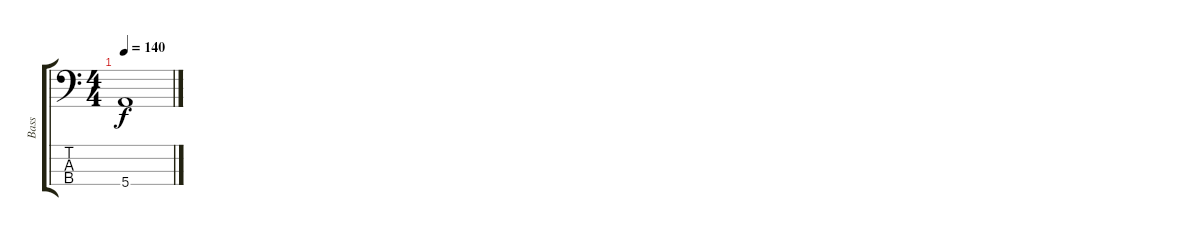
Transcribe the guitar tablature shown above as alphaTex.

\track ("Bass" "Bass") {instrument electricbasspick}
\staff {score tabs}
\tuning (G2 D2 A1 E1) {hide}
\ts (4 4)
\tempo 140
\clef f4
\ks c
5.4{t}.1{dy f}
